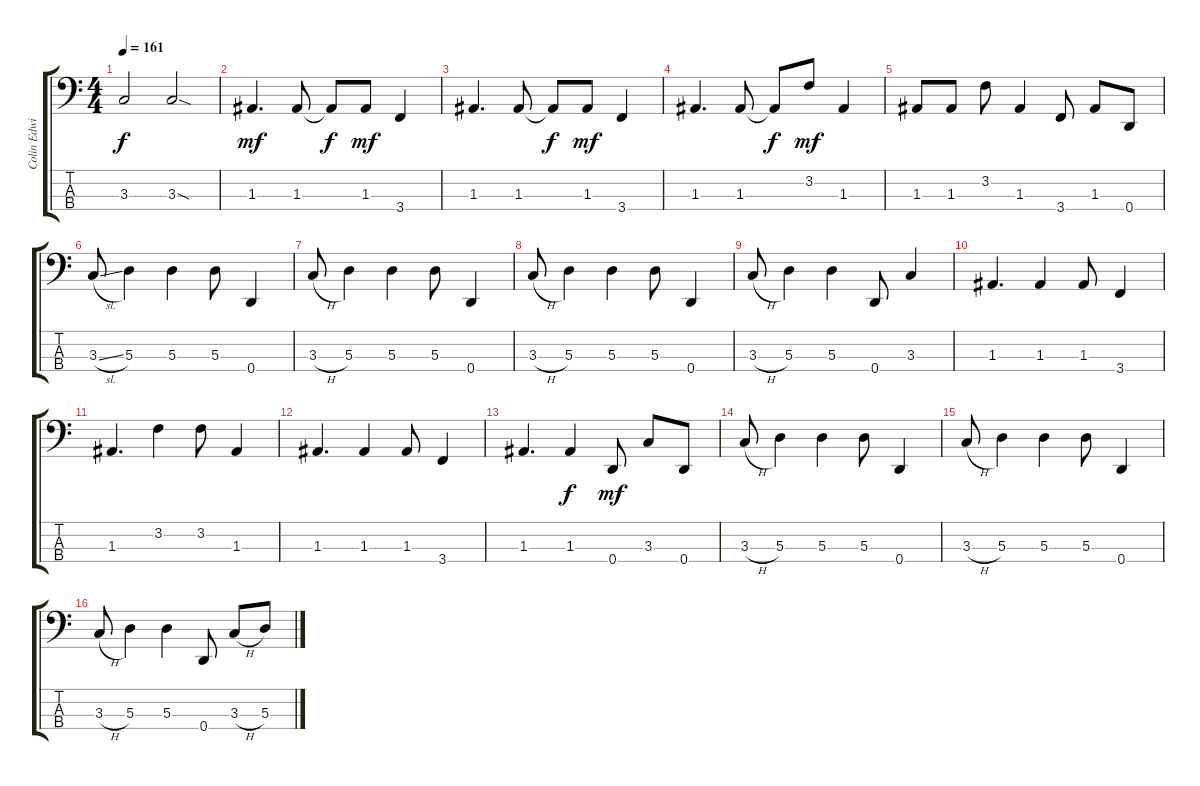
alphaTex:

\track ("Colin Edwin (Bass)" "Colin Edwi") {instrument electricbassfinger}
\staff {score tabs}
\tuning (G2 D2 A1 D1) {hide}
\ts (4 4)
\tempo 161
\clef f4
\ks c
3.3{t}.2{dy f} 3.3{sod}.2 |
1.3.4{d dy mf} 1.3.8 1.3{t}.8{dy f} 1.3.8{dy mf} 3.4.4 |
1.3.4{d} 1.3.8 1.3{t}.8{dy f} 1.3.8{dy mf} 3.4.4 |
1.3.4{d} 1.3.8 1.3{t}.8{dy f} 3.2.8{dy mf} 1.3.4 |
1.3.8 1.3.8 3.2.8 1.3.4 3.4.8 1.3.8 0.4.8 |
3.3{sl}.8 5.3.4 5.3.4 5.3.8 0.4.4 |
3.3{h}.8 5.3.4 5.3.4 5.3.8 0.4.4 |
3.3{h}.8 5.3.4 5.3.4 5.3.8 0.4.4 |
3.3{h}.8 5.3.4 5.3.4 0.4.8 3.3.4 |
1.3.4{d} 1.3.4 1.3.8 3.4.4 |
1.3.4{d} 3.2.4 3.2.8 1.3.4 |
1.3.4{d} 1.3.4 1.3.8 3.4.4 |
1.3.4{d} 1.3.4{dy f} 0.4.8{dy mf} 3.3.8 0.4.8 |
3.3{h}.8 5.3.4 5.3.4 5.3.8 0.4.4 |
3.3{h}.8 5.3.4 5.3.4 5.3.8 0.4.4 |
3.3{h}.8 5.3.4 5.3.4 0.4.8 3.3{h}.8 5.3.8
